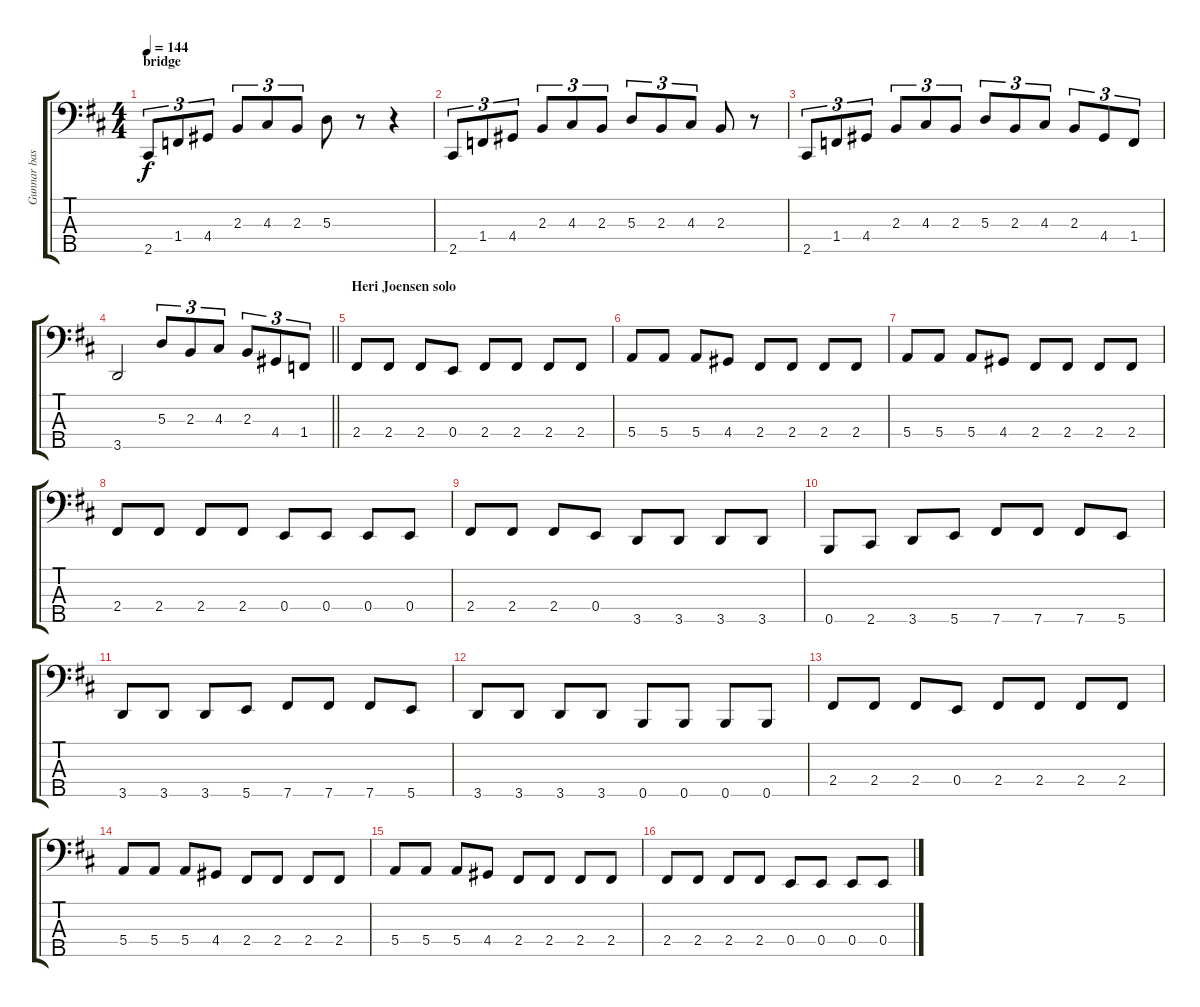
\track ("Gunnar bass" "Gunnar bas") {instrument electricbassfinger}
\staff {score tabs}
\tuning (G2 D2 A1 E1 B0) {hide}
\ts (4 4)
\section ("" "bridge")
\tempo 144
\clef f4
\ks bminor
2.5.8{tu (3 2) dy f} 1.4.8{tu (3 2)} 4.4.8{tu (3 2)} 2.3.8{tu (3 2)} 4.3.8{tu (3 2)} 2.3.8{tu (3 2)} 5.3.8 r.8 r.4 |
2.5.8{tu (3 2)} 1.4.8{tu (3 2)} 4.4.8{tu (3 2)} 2.3.8{tu (3 2)} 4.3.8{tu (3 2)} 2.3.8{tu (3 2)} 5.3.8{tu (3 2)} 2.3.8{tu (3 2)} 4.3.8{tu (3 2)} 2.3.8 r.8 |
2.5.8{tu (3 2)} 1.4.8{tu (3 2)} 4.4.8{tu (3 2)} 2.3.8{tu (3 2)} 4.3.8{tu (3 2)} 2.3.8{tu (3 2)} 5.3.8{tu (3 2)} 2.3.8{tu (3 2)} 4.3.8{tu (3 2)} 2.3.8{tu (3 2)} 4.4.8{tu (3 2)} 1.4.8{tu (3 2)} |
\barLineRight lightlight
3.5.2 5.3.8{tu (3 2)} 2.3.8{tu (3 2)} 4.3.8{tu (3 2)} 2.3.8{tu (3 2)} 4.4.8{tu (3 2)} 1.4.8{tu (3 2)} |
\section ("" "Heri Joensen solo")
2.4.8 2.4.8 2.4.8 0.4.8 2.4.8 2.4.8 2.4.8 2.4.8 |
5.4.8 5.4.8 5.4.8 4.4.8 2.4.8 2.4.8 2.4.8 2.4.8 |
5.4.8 5.4.8 5.4.8 4.4.8 2.4.8 2.4.8 2.4.8 2.4.8 |
2.4.8 2.4.8 2.4.8 2.4.8 0.4.8 0.4.8 0.4.8 0.4.8 |
2.4.8 2.4.8 2.4.8 0.4.8 3.5.8 3.5.8 3.5.8 3.5.8 |
0.5.8 2.5.8 3.5.8 5.5.8 7.5.8 7.5.8 7.5.8 5.5.8 |
3.5.8 3.5.8 3.5.8 5.5.8 7.5.8 7.5.8 7.5.8 5.5.8 |
3.5.8 3.5.8 3.5.8 3.5.8 0.5.8 0.5.8 0.5.8 0.5.8 |
2.4.8 2.4.8 2.4.8 0.4.8 2.4.8 2.4.8 2.4.8 2.4.8 |
5.4.8 5.4.8 5.4.8 4.4.8 2.4.8 2.4.8 2.4.8 2.4.8 |
5.4.8 5.4.8 5.4.8 4.4.8 2.4.8 2.4.8 2.4.8 2.4.8 |
2.4.8 2.4.8 2.4.8 2.4.8 0.4.8 0.4.8 0.4.8 0.4.8
